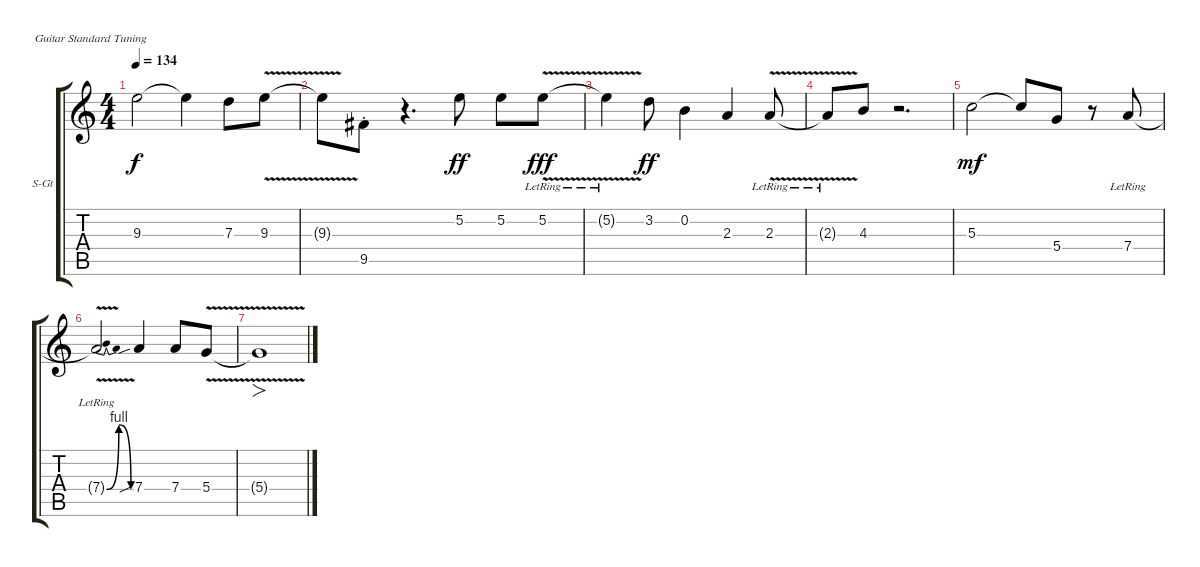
\defaultSystemsLayout 4
\bracketExtendMode groupsimilarinstruments
\firstSystemTrackNameOrientation horizontal
\otherSystemsTrackNameOrientation horizontal
\track ("Вокал" "S-Gt") {instrument acousticguitarsteel}
\staff {score tabs}
\tuning (E4 B3 G3 D3 A2 E2)
\ts (4 4)
\tempo 134
\clef g2
\scale
0.333333
\ks c
9.3.2{dy f} 9.3{t}.4 7.3.8 9.3{v}.8 |
\scale
0.333333 9.3{t}.8 9.5{st}.8 r.4{d} 5.2.8{dy ff} 5.2.8 5.2{v lr}.8{dy fff} |
\scale
0.333333 5.2{v lr t}.4 3.2.8{dy ff} 0.2.4 2.3.4 2.3{v lr}.8 |
\scale
0.333333 2.3{v lr t}.8 4.3.8 r.2{d} |
\scale
0.333333 5.3.2{dy mf} 5.3{t}.8 5.4.8 r.8 7.4{lr}.8 |
\scale
0.333333 7.4{be (bendrelease 0 0 10.2 4 20.4 4 30 0) v lr t}.2 7.4{sib}.4 7.4.8 5.4{v}.8 |
\scale
0.333333 5.4{v t}.1{fo} |
\scale
0.333333 |
\scale
0.333333 |
\scale
0.333333 |
\scale
0.333333 |
\scale
0.333333 |
\scale
0.333333 |
\scale
0.333333 |
\scale
0.333333 |
\scale
0.333333
